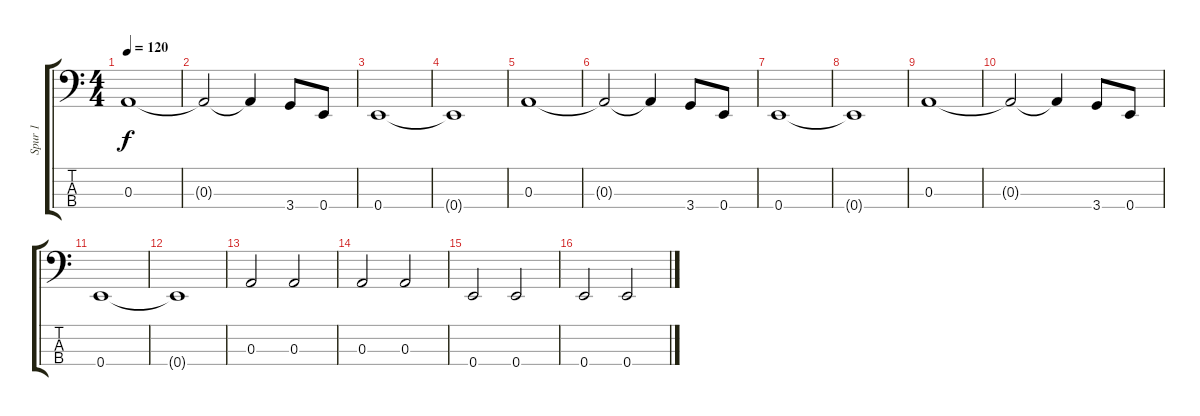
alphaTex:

\track ("Spur 1" "Spur 1") {instrument electricbassfinger}
\staff {score tabs}
\tuning (G2 D2 A1 E1) {hide}
\ts (4 4)
\tempo 120
\clef f4
\ks c
0.3.1{dy f} |
0.3{t}.2 0.3{t}.4 3.4.8 0.4.8 |
0.4.1 |
0.4{t}.1 |
0.3.1 |
0.3{t}.2 0.3{t}.4 3.4.8 0.4.8 |
0.4.1 |
0.4{t}.1 |
0.3.1 |
0.3{t}.2 0.3{t}.4 3.4.8 0.4.8 |
0.4.1 |
0.4{t}.1 |
0.3.2 0.3.2 |
0.3.2 0.3.2 |
0.4.2 0.4.2 |
0.4.2 0.4.2
